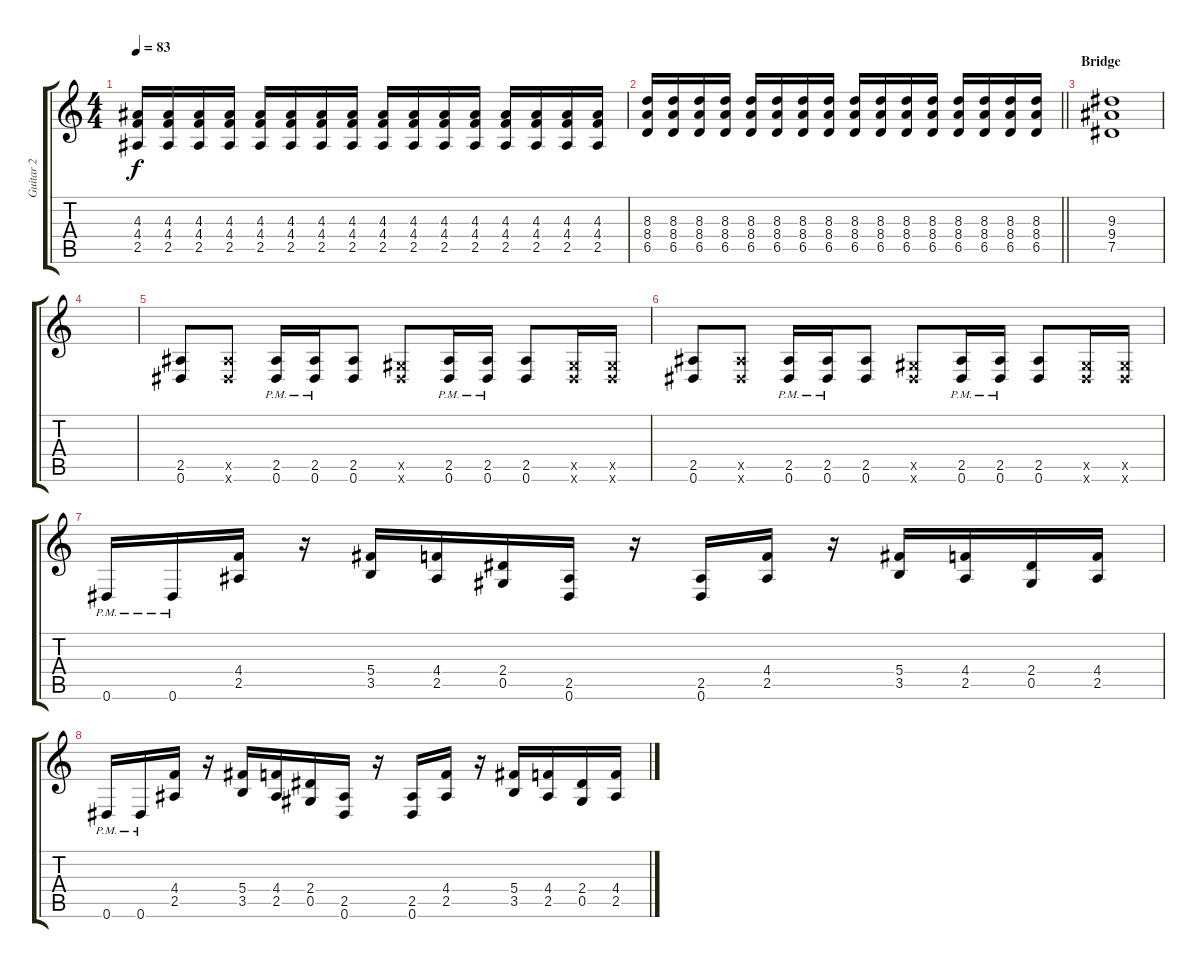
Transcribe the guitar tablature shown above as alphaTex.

\track ("Guitar 2" "Guitar 2") {instrument distortionguitar}
\staff {score tabs}
\tuning (Eb4 Bb3 Gb3 Db3 Ab2 Eb2) {hide}
\ts (4 4)
\tempo 83
\clef g2
\ks c
(4.3 4.4 2.5).16{dy f} (4.3 4.4 2.5).16 (4.3 4.4 2.5).16 (4.3 4.4 2.5).16 (4.3 4.4 2.5).16 (4.3 4.4 2.5).16 (4.3 4.4 2.5).16 (4.3 4.4 2.5).16 (4.3 4.4 2.5).16 (4.3 4.4 2.5).16 (4.3 4.4 2.5).16 (4.3 4.4 2.5).16 (4.3 4.4 2.5).16 (4.3 4.4 2.5).16 (4.3 4.4 2.5).16 (4.3 4.4 2.5).16 |
\barLineRight lightlight
(8.3 8.4 6.5).16 (8.3 8.4 6.5).16 (8.3 8.4 6.5).16 (8.3 8.4 6.5).16 (8.3 8.4 6.5).16 (8.3 8.4 6.5).16 (8.3 8.4 6.5).16 (8.3 8.4 6.5).16 (8.3 8.4 6.5).16 (8.3 8.4 6.5).16 (8.3 8.4 6.5).16 (8.3 8.4 6.5).16 (8.3 8.4 6.5).16 (8.3 8.4 6.5).16 (8.3 8.4 6.5).16 (8.3 8.4 6.5).16 |
\section ("" "Bridge")
(9.3 9.4 7.5).1 |
|
(2.5 0.6).8{volume 14} (2.5{x} 0.6{x}).8 (2.5{pm} 0.6{pm}).16 (2.5{pm} 0.6{pm}).16 (2.5 0.6).8 (0.5{x} 0.6{x}).8 (2.5{pm} 0.6{pm}).16 (2.5{pm} 0.6{pm}).16 (2.5 0.6).8 (0.5{x} 0.6{x}).16 (0.5{x} 0.6{x}).16 |
(2.5 0.6).8 (2.5{x} 0.6{x}).8 (2.5{pm} 0.6{pm}).16 (2.5{pm} 0.6{pm}).16 (2.5 0.6).8 (0.5{x} 0.6{x}).8 (2.5{pm} 0.6{pm}).16 (2.5{pm} 0.6{pm}).16 (2.5 0.6).8 (0.5{x} 0.6{x}).16 (0.5{x} 0.6{x}).16 |
0.6{pm}.16 0.6{pm}.16 (4.4 2.5).16 r.16 (5.4 3.5).16 (4.4 2.5).16 (2.4 0.5).16 (2.5 0.6).16 r.16 (2.5 0.6).16 (4.4 2.5).16 r.16 (5.4 3.5).16 (4.4 2.5).16 (2.4 0.5).16 (4.4 2.5).16 |
0.6{pm}.16 0.6{pm}.16 (4.4 2.5).16 r.16 (5.4 3.5).16 (4.4 2.5).16 (2.4 0.5).16 (2.5 0.6).16 r.16 (2.5 0.6).16 (4.4 2.5).16 r.16 (5.4 3.5).16 (4.4 2.5).16 (2.4 0.5).16 (4.4 2.5).16
